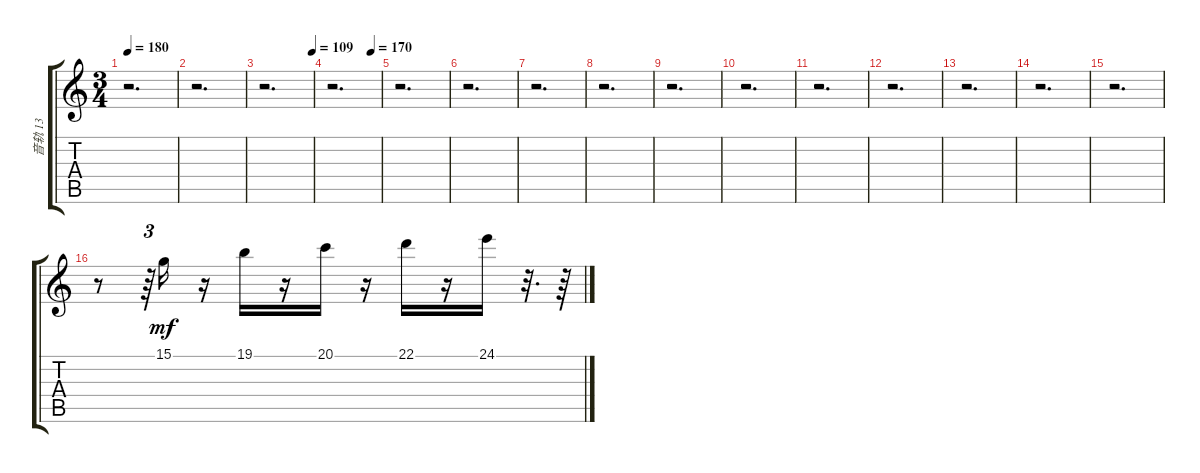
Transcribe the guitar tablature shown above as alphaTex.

\track ("音轨 13" "音轨 13") {instrument piccolo}
\staff {score tabs}
\tuning (E4 B3 G3 D3 A2 E2) {hide}
\ts (3 4)
\tempo 180
\clef g2
\ks c
r.2{d dy f} |
r.2{d} |
\tempo (109 0.9930555555555556)
r.2{d} |
\tempo (170 0.8055555555555556)
r.2{d} |
r.2{d} |
r.2{d} |
r.2{d} |
r.2{d} |
r.2{d} |
r.2{d} |
r.2{d} |
r.2{d} |
r.2{d} |
r.2{d} |
r.2{d} |
r.8 r.64{tu (3 2)} 15.1.16{dy mf} r.16 19.1.16 r.16 20.1.16 r.16 22.1.16 r.16 24.1.16 r.32{d} r.64
